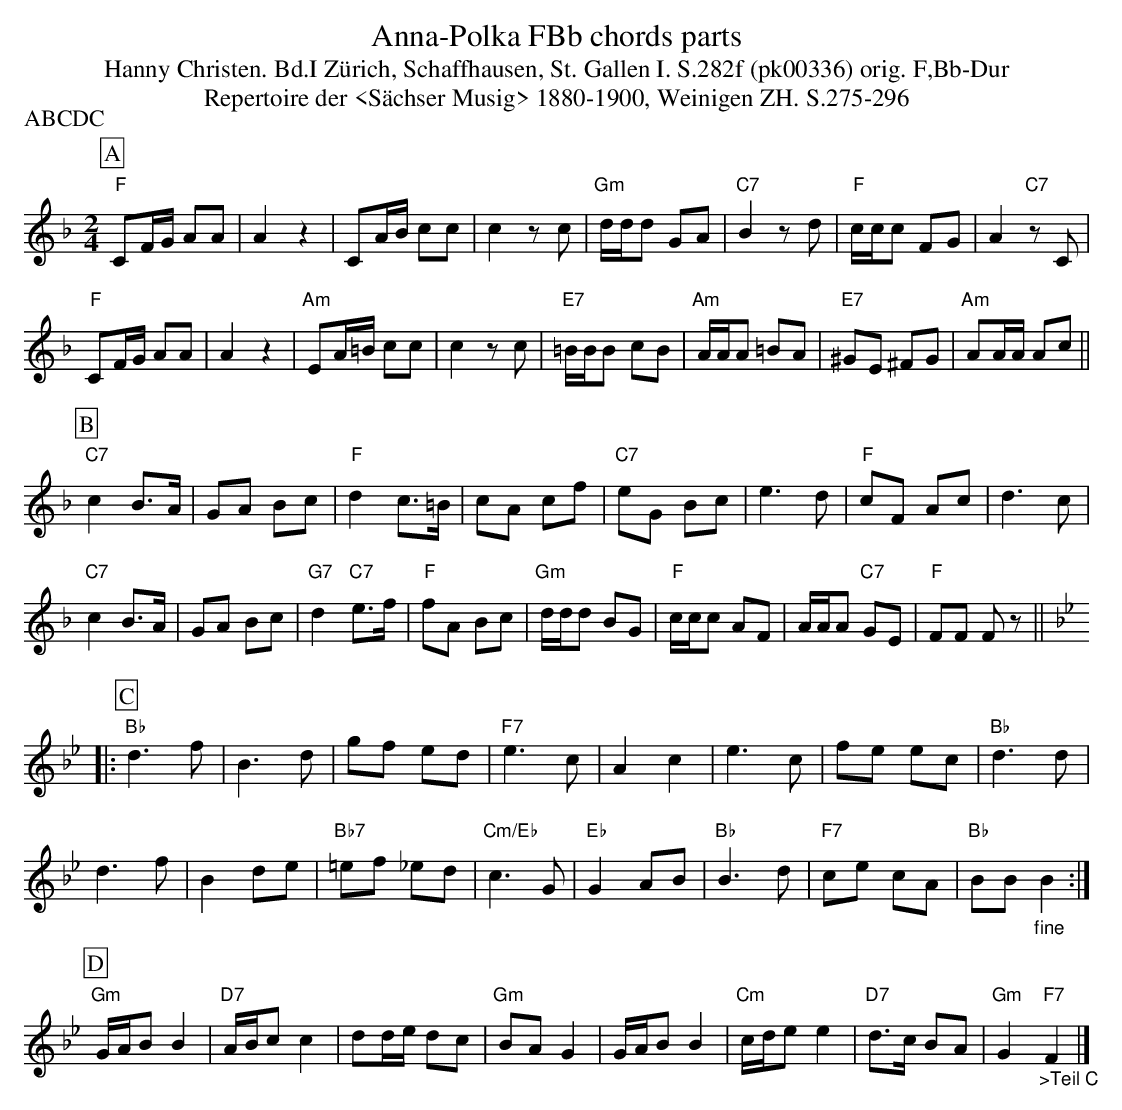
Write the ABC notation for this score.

X:1
T: Anna-Polka FBb chords parts
T:Hanny Christen. Bd.I Zürich, Schaffhausen, St. Gallen I. S.282f (pk00336) orig. F,Bb-Dur
T: Repertoire der <S\"achser Musig> 1880-1900, Weinigen ZH. S.275-296
P:ABCDC
M:2/4
L:1/8
K:F %%MIDI gchordon
[P:A] "F"CF/G/ AA | A2z2 | CA/B/ cc | c2zc | "Gm"d/d/d GA | "C7"B2zd | "F"c/c/c FG | A2"C7"zC |
"F"CF/G/ AA | A2z2 | "Am"EA/=B/ cc | c2zc | "E7"=B/B/B cB | "Am"A/A/A =BA | "E7"^GE ^FG | "Am"AA/A/ Ac ||
[P:B] "C7"c2B>A | GA Bc | "F"d2 c>=B | cA cf | "C7"eG Bc | e3d | "F"cF Ac | d3c |
"C7"c2 B>A | GA Bc | "G7"d2 "C7"e>f | "F"fA Bc | "Gm"d/d/d BG | "F"c/c/c AF | A/A/A "C7"GE | "F"FF Fz ||
|: [P:C] [K:Bb]
"Bb"d3f | B3d | gf ed | "F7"e3c | A2c2 | e3c | fe ec | "Bb"d3d |
d3f | B2 de | "Bb7"=ef _ed | "Cm/Eb"c3G | "Eb"G2 AB | "Bb"B3d | "F7"ce cA | "Bb"BB "_fine"B2 :|
[P:D] "Gm"G/A/B B2 | "D7"A/B/c c2 | dd/e/ dc | "Gm"BAG2 | G/A/B B2 | "Cm"c/d/e e2 | "D7"d>c BA | "Gm"G2"_>Teil C""F7"F2 |]
